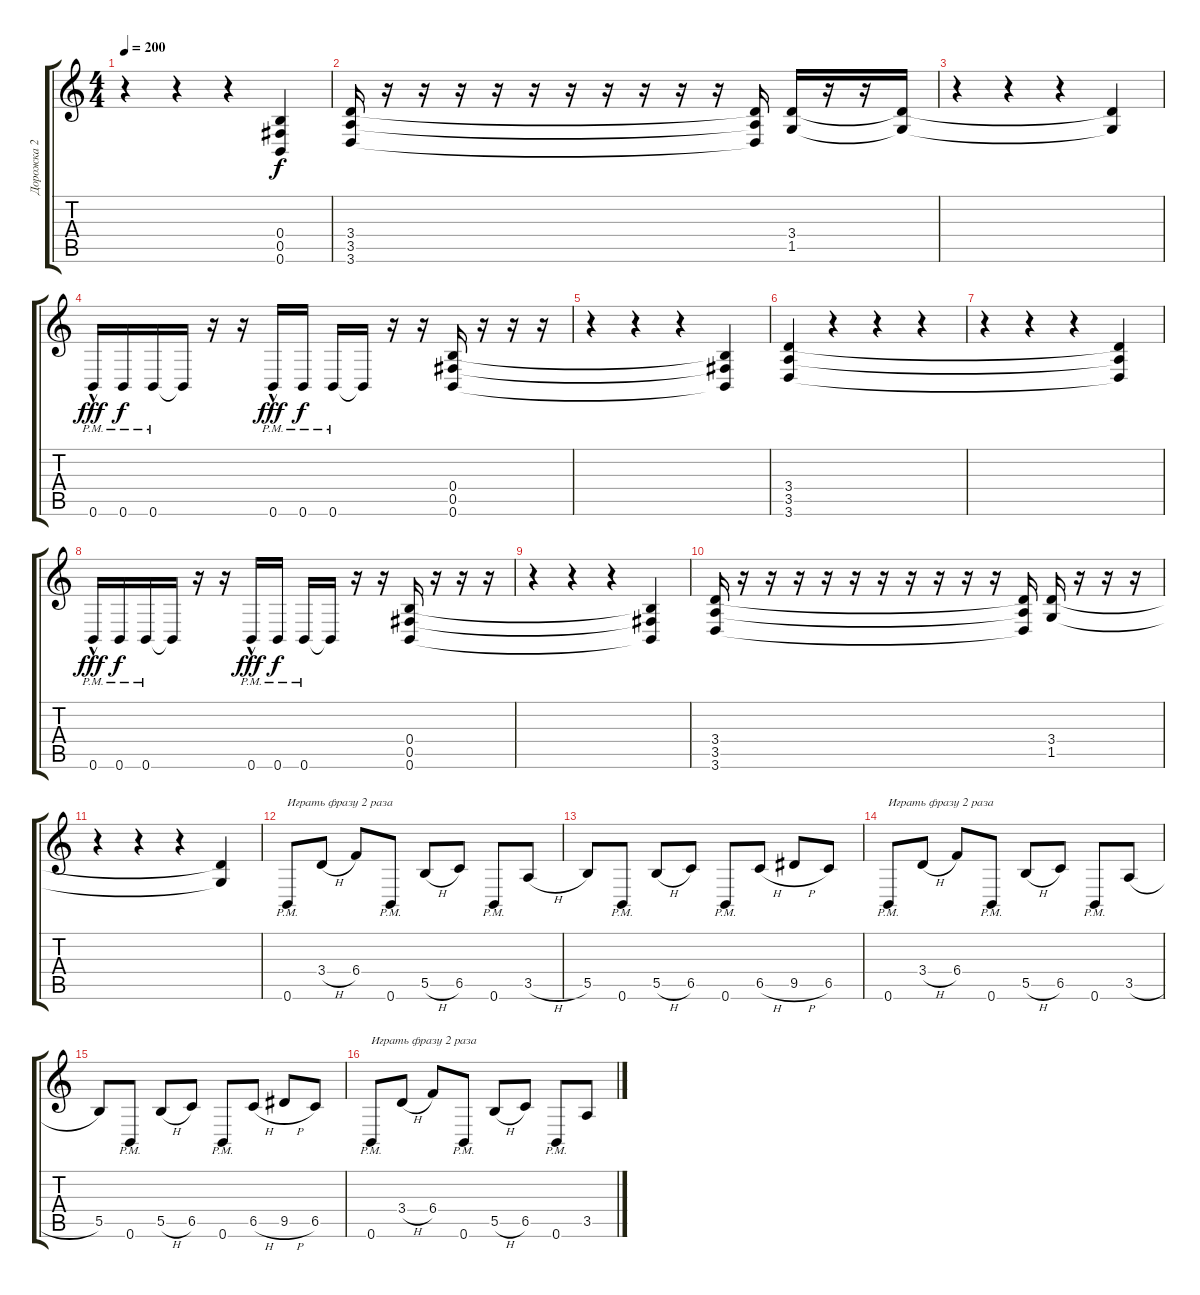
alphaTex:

\track ("Дорожка 2" "Дорожка 2") {instrument distortionguitar}
\staff {score tabs}
\tuning (Db4 Ab3 E3 B2 Gb2 B1) {hide}
\ts (4 4)
\tempo 200
\clef g2
\ks c
r.4{dy f} r.4 r.4 (0.4{t} 0.5{t} 0.6{t}).4 |
(3.4 3.5 3.6).16 r.16 r.16 r.16 r.16 r.16 r.16 r.16 r.16 r.16 r.16 (3.4{t} 3.5{t} 3.6{t}).16 (3.4 1.5).16 r.16 r.16 (3.4{t} 1.5{t}).16 |
r.4 r.4 r.4 (3.4{t} 1.5{t}).4 |
0.6{hac pm}.16{dy fff} 0.6{pm}.16{dy f} 0.6{pm}.16 0.6{t}.16 r.16 r.16 0.6{hac pm}.16{dy fff} 0.6{pm}.16{dy f} 0.6{pm}.16 0.6{t}.16 r.16 r.16 (0.4 0.5 0.6).16 r.16 r.16 r.16 |
r.4 r.4 r.4 (0.4{t} 0.5{t} 0.6{t}).4 |
(3.4 3.5 3.6).4 r.4 r.4 r.4 |
r.4 r.4 r.4 (3.4{t} 3.5{t} 3.6{t}).4 |
0.6{hac pm}.16{dy fff} 0.6{pm}.16{dy f} 0.6{pm}.16 0.6{t}.16 r.16 r.16 0.6{hac pm}.16{dy fff} 0.6{pm}.16{dy f} 0.6{pm}.16 0.6{t}.16 r.16 r.16 (0.4 0.5 0.6).16 r.16 r.16 r.16 |
r.4 r.4 r.4 (0.4{t} 0.5{t} 0.6{t}).4 |
(3.4 3.5 3.6).16 r.16 r.16 r.16 r.16 r.16 r.16 r.16 r.16 r.16 r.16 (3.4{t} 3.5{t} 3.6{t}).16 (3.4 1.5).16 r.16 r.16 r.16 |
r.4 r.4 r.4 (3.4{t} 1.5{t}).4 |
0.6{pm}.8{txt "Играть фразу 2 раза"} 3.4{h}.8 6.4.8 0.6{pm}.8 5.5{h}.8 6.5.8 0.6{pm}.8 3.5{h}.8 |
5.5.8 0.6{pm}.8 5.5{h}.8 6.5.8 0.6{pm}.8 6.5{h}.8 9.5{h}.8 6.5.8 |
0.6{pm}.8{txt "Играть фразу 2 раза"} 3.4{h}.8 6.4.8 0.6{pm}.8 5.5{h}.8 6.5.8 0.6{pm}.8 3.5{h}.8 |
5.5.8 0.6{pm}.8 5.5{h}.8 6.5.8 0.6{pm}.8 6.5{h}.8 9.5{h}.8 6.5.8 |
0.6{pm}.8{txt "Играть фразу 2 раза"} 3.4{h}.8 6.4.8 0.6{pm}.8 5.5{h}.8 6.5.8 0.6{pm}.8 3.5{h}.8
